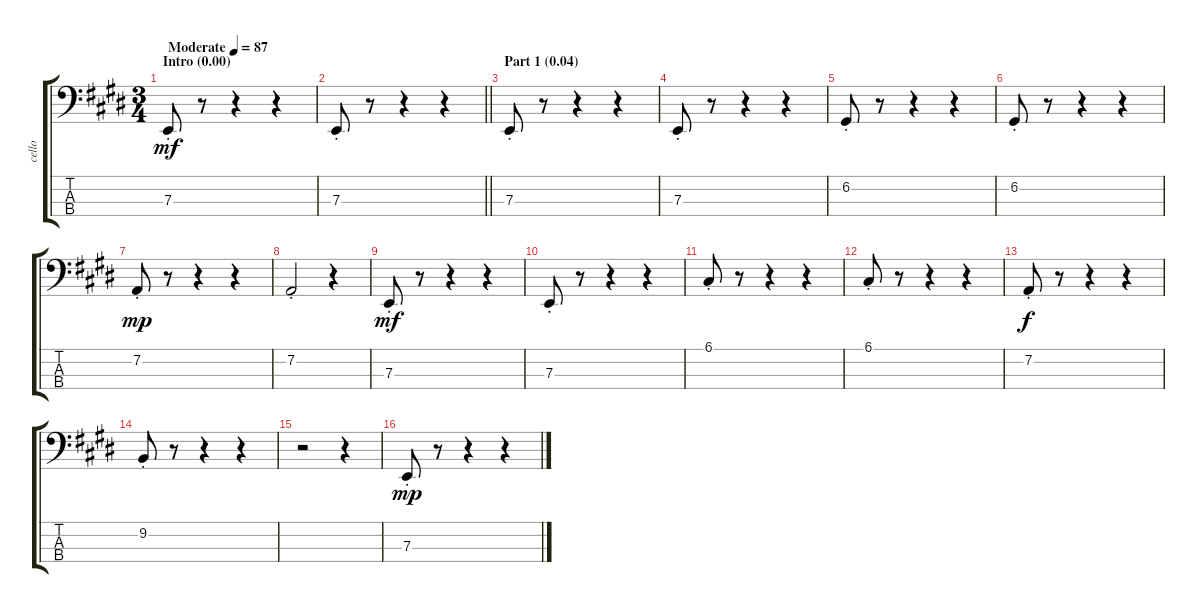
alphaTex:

\track ("cello" "cello") {instrument cello}
\staff {score tabs}
\tuning (G2 D2 A1 E1) {hide}
\ts (3 4)
\section ("" "Intro (0.00)")
\tempo (87 "Moderate")
\clef f4
\ks e
7.3{st}.8{dy mf instrument cello} r.8 r.4 r.4 |
\barLineRight lightlight
7.3{st}.8 r.8 r.4 r.4 |
\section ("" "Part 1 (0.04)")
7.3{st}.8 r.8 r.4 r.4 |
7.3{st}.8 r.8 r.4 r.4 |
6.2{st}.8 r.8 r.4 r.4 |
6.2{st}.8 r.8 r.4 r.4 |
7.2{st}.8{dy mp} r.8 r.4 r.4 |
7.2{st}.2 r.4 |
7.3{st}.8{dy mf} r.8 r.4 r.4 |
7.3{st}.8 r.8 r.4 r.4 |
6.1{st}.8 r.8 r.4 r.4 |
6.1{st}.8 r.8 r.4 r.4 |
7.2{st}.8{dy f} r.8 r.4 r.4 |
9.2{st}.8 r.8 r.4 r.4 |
r.2 r.4 |
7.3{st}.8{dy mp} r.8 r.4 r.4
